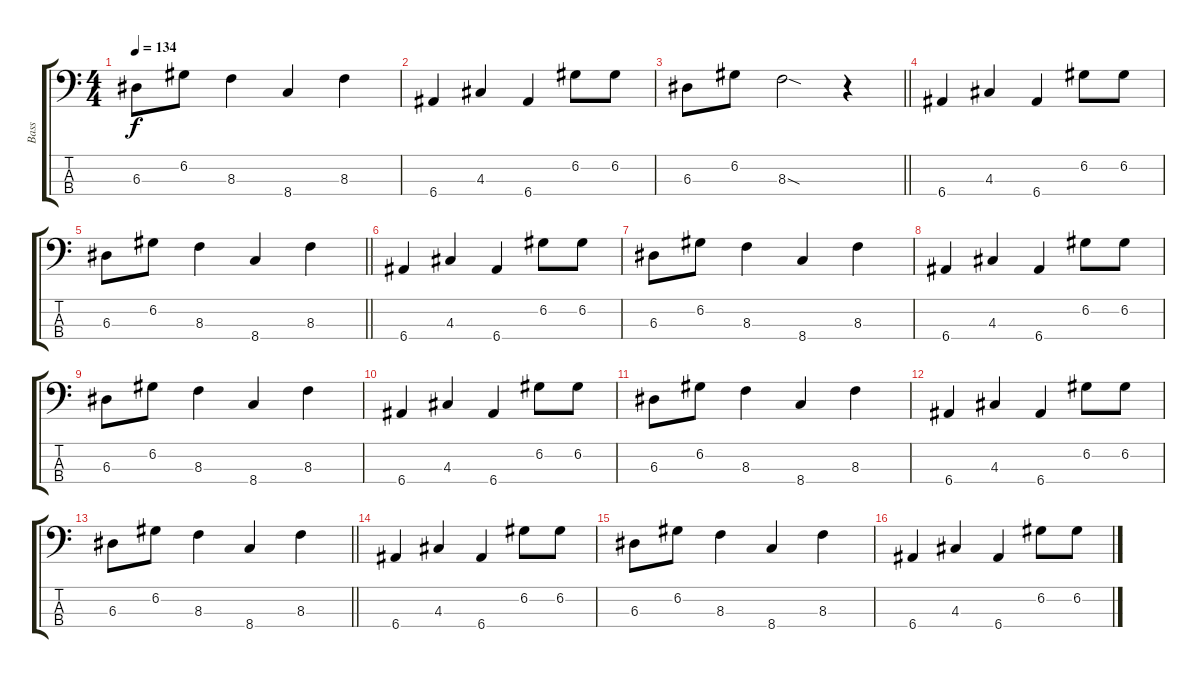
\track ("Bass" "Bass") {instrument electricbasspick}
\staff {score tabs}
\tuning (G2 D2 A1 E1) {hide}
\ts (4 4)
\tempo 134
\clef f4
\ks c
6.3.8{dy f} 6.2.8 8.3.4 8.4.4 8.3.4 |
6.4.4 4.3.4 6.4.4 6.2.8 6.2.8 |
\barLineRight lightlight
6.3.8 6.2.8 8.3{sod}.2 r.4 |
6.4.4 4.3.4 6.4.4 6.2.8 6.2.8 |
\barLineRight lightlight
6.3.8 6.2.8 8.3.4 8.4.4 8.3.4 |
6.4.4 4.3.4 6.4.4 6.2.8 6.2.8 |
6.3.8 6.2.8 8.3.4 8.4.4 8.3.4 |
6.4.4 4.3.4 6.4.4 6.2.8 6.2.8 |
6.3.8 6.2.8 8.3.4 8.4.4 8.3.4 |
6.4.4 4.3.4 6.4.4 6.2.8 6.2.8 |
6.3.8 6.2.8 8.3.4 8.4.4 8.3.4 |
6.4.4 4.3.4 6.4.4 6.2.8 6.2.8 |
\barLineRight lightlight
6.3.8 6.2.8 8.3.4 8.4.4 8.3.4 |
6.4.4 4.3.4 6.4.4 6.2.8 6.2.8 |
6.3.8 6.2.8 8.3.4 8.4.4 8.3.4 |
6.4.4 4.3.4 6.4.4 6.2.8 6.2.8
